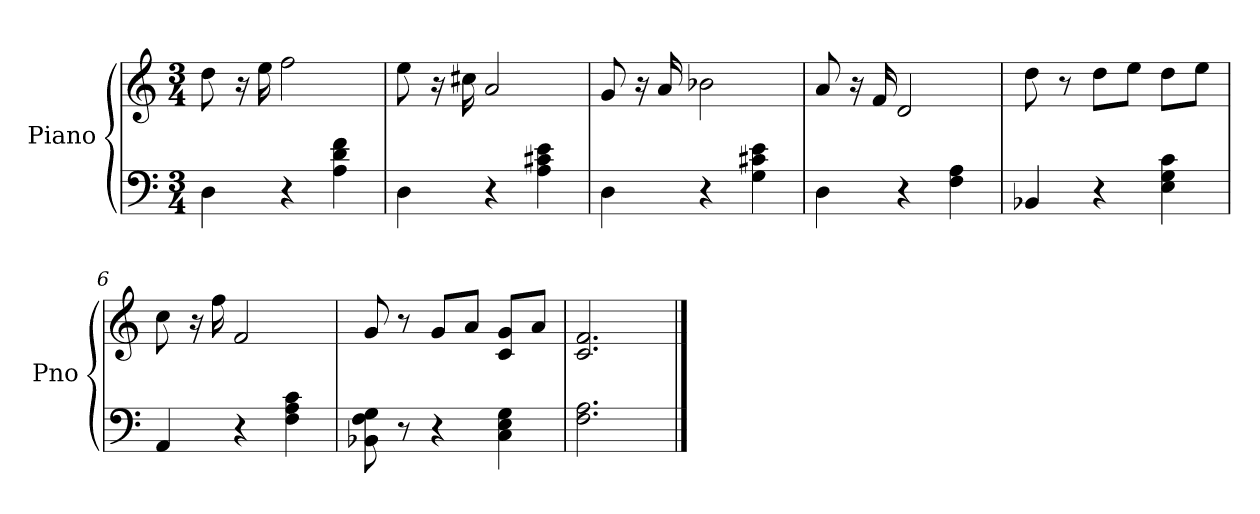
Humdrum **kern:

**kern	**kern
*part1	*part1
*staff2	*staff1
*I"Piano	*
*I'Pno	*
*clefF4	*clefG2
*k[]	*k[]
*M3/4	*M3/4
=1	=1
4D\	8dd\
.	16r
.	16ee\
4r	2ff\
4A\ 4d\ 4f\	.
=2	=2
4D\	8ee\
.	16r
.	16cc#X\
4r	2a/
4A\ 4c#X\ 4e\	.
=3	=3
4D\	8g/
.	16r
.	16a/
4r	2b-X\
4G\ 4c#X\ 4e\	.
=4	=4
4D\	8a/
.	16r
.	16f/
4r	2d/
4F\ 4A\	.
=5	=5
4BB-X/	8dd\
.	8r
4r	8dd\L
.	8ee\J
4E\ 4G\ 4c\	8dd\L
.	8ee\J
=6	=6
4AA/	8cc\
.	16r
.	16ff\
4r	2f/
4F\ 4A\ 4c\	.
!!LO:LB:g=z
=7	=7
8BB-X\ 8F\ 8G\	8g/
8r	8r
4r	8g/L
.	8a/J
4C\ 4E\ 4G\	8c/ 8g/L
.	8a/J
=8	=8
2.F\ 2.A\	2.c/ 2.f/
==	==
*-	*-
